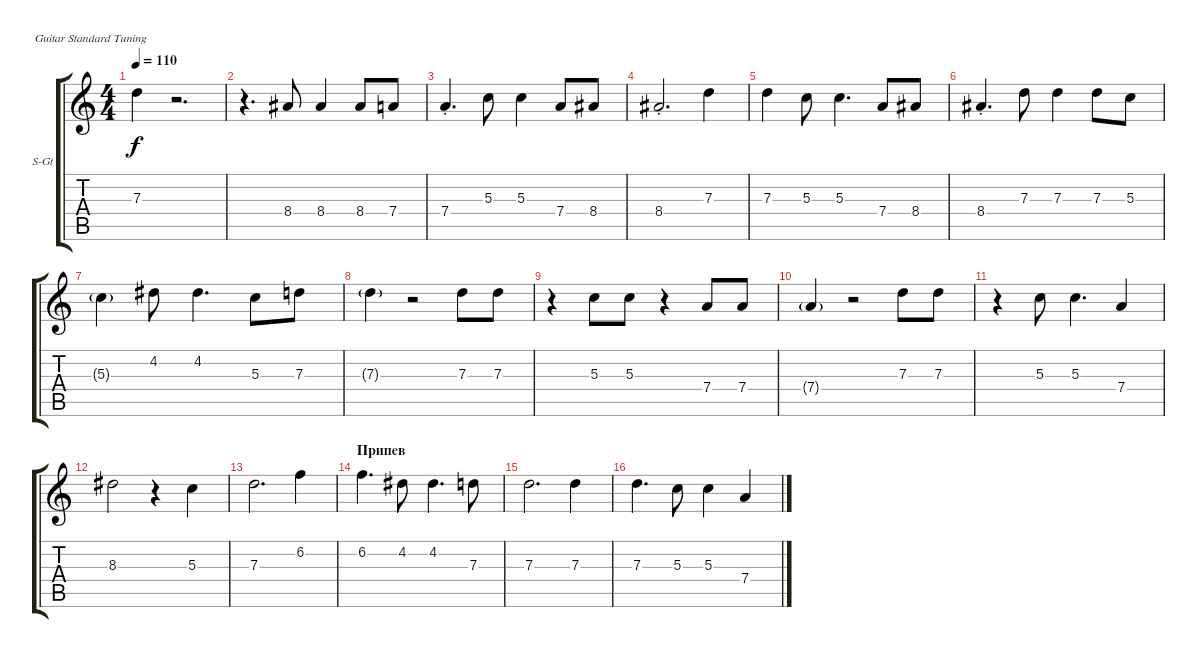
\defaultSystemsLayout 4
\bracketExtendMode groupsimilarinstruments
\firstSystemTrackNameOrientation horizontal
\otherSystemsTrackNameOrientation horizontal
\track ("Steel Guitar" "S-Gt") {instrument acousticguitarsteel}
\staff {score tabs}
\tuning (E4 B3 G3 D3 A2 E2)
\ts (4 4)
\tempo 110
\clef g2
\ks c
7.3.4{dy f} r.2{d} |
r.4{d} 8.4.8 8.4.4 8.4.8 7.4.8 |
7.4{st}.4{d} 5.3.8 5.3.4 7.4.8 8.4.8 |
8.4{st}.2{d} 7.3.4 |
7.3.4 5.3.8 5.3.4{d} 7.4.8 8.4.8 |
8.4{st}.4{d} 7.3.8 7.3.4 7.3.8 5.3.8 |
5.3{g}.4 4.2.8 4.2.4{d} 5.3.8 7.3.8 |
7.3{g}.4 r.2 7.3.8 7.3.8 |
r.4 5.3.8 5.3.8 r.4 7.4.8 7.4.8 |
7.4{g}.4 r.2 7.3.8 7.3.8 |
r.4 5.3.8 5.3.4{d} 7.4.4 |
8.3.2 r.4 5.3.4 |
7.3.2{d} 6.2.4 |
\section ("" "Припев")
6.2.4{d} 4.2.8 4.2.4{d} 7.3.8 |
7.3.2{d} 7.3.4 |
7.3.4{d} 5.3.8 5.3.4 7.4.4
